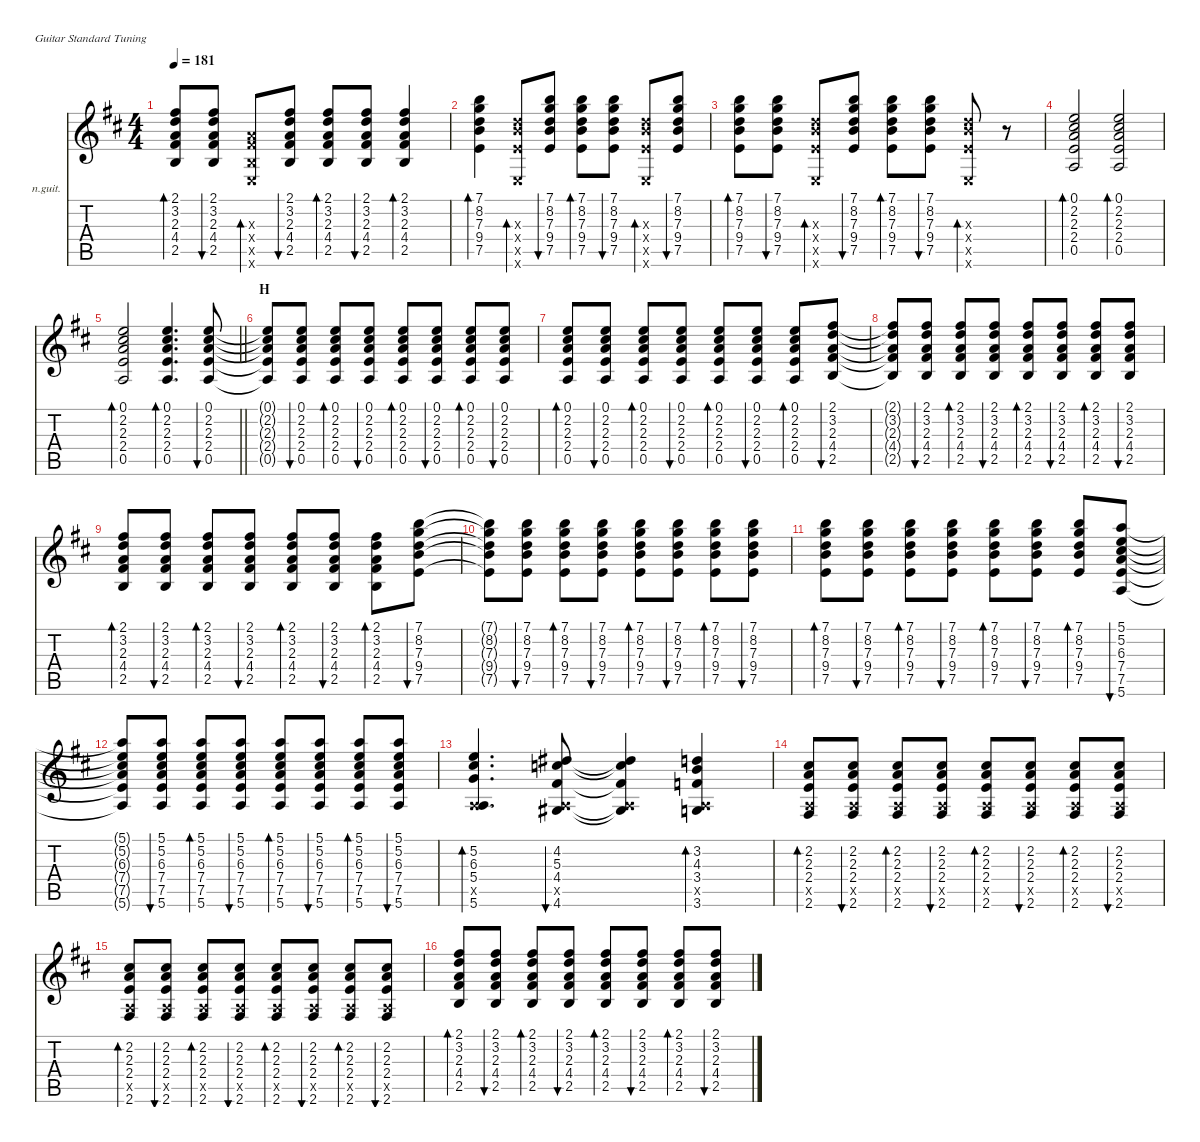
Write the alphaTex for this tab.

\hideDynamics
\bracketExtendMode nobrackets
\firstSystemTrackNameOrientation horizontal
\otherSystemsTrackNameOrientation horizontal
\track ("A.Guitar 1" "n.guit.") {instrument acousticguitarnylon}
\staff {score tabs}
\tuning (E4 B3 G3 D3 A2 E2)
\ts (4 4)
\tempo 181
\clef g2
\ks d
(2.1{acc #} 3.2{acc forcenatural} 2.3{acc forcenatural} 4.4{acc #} 2.5{acc forcenatural}).8{bd 30 dy f} (2.1{acc #} 3.2{acc forcenatural} 2.3{acc forcenatural} 4.4{acc #} 2.5{acc forcenatural}).8{bu 30} (2.3{x acc forcenatural} 4.4{x acc #} 2.5{x acc forcenatural} 0.6{x acc forcenatural}).8{bd 30} (2.1{acc #} 3.2{acc forcenatural} 2.3{acc forcenatural} 4.4{acc #} 2.5{acc forcenatural}).8{bu 30} (2.1{acc #} 3.2{acc forcenatural} 2.3{acc forcenatural} 4.4{acc #} 2.5{acc forcenatural}).8{bd 30} (2.1{acc #} 3.2{acc forcenatural} 2.3{acc forcenatural} 4.4{acc #} 2.5{acc forcenatural}).8{bu 30} (2.1{acc #} 3.2{acc forcenatural} 2.3{acc forcenatural} 4.4{acc #} 2.5{acc forcenatural}).4{bd 30} |
(7.1{acc forcenatural} 8.2{acc forcenatural} 7.3{acc forcenatural} 9.4{acc forcenatural} 7.5{acc forcenatural}).4{bd 30} (7.3{x acc forcenatural} 9.4{x acc forcenatural} 7.5{x acc forcenatural} 0.6{x acc forcenatural}).8{bd 30} (7.1{acc forcenatural} 8.2{acc forcenatural} 7.3{acc forcenatural} 9.4{acc forcenatural} 7.5{acc forcenatural}).8{bu 30} (7.1{acc forcenatural} 8.2{acc forcenatural} 7.3{acc forcenatural} 9.4{acc forcenatural} 7.5{acc forcenatural}).8{bd 30} (7.1{acc forcenatural} 8.2{acc forcenatural} 7.3{acc forcenatural} 9.4{acc forcenatural} 7.5{acc forcenatural}).8{bu 30} (7.3{x acc forcenatural} 9.4{x acc forcenatural} 7.5{x acc forcenatural} 0.6{x acc forcenatural}).8{bd 30} (7.1{acc forcenatural} 8.2{acc forcenatural} 7.3{acc forcenatural} 9.4{acc forcenatural} 7.5{acc forcenatural}).8{bu 30} |
(7.1{acc forcenatural} 8.2{acc forcenatural} 7.3{acc forcenatural} 9.4{acc forcenatural} 7.5{acc forcenatural}).8{bd 30} (7.1{acc forcenatural} 8.2{acc forcenatural} 7.3{acc forcenatural} 9.4{acc forcenatural} 7.5{acc forcenatural}).8{bu 30} (7.3{x acc forcenatural} 9.4{x acc forcenatural} 7.5{x acc forcenatural} 0.6{x acc forcenatural}).8{bd 30} (7.1{acc forcenatural} 8.2{acc forcenatural} 7.3{acc forcenatural} 9.4{acc forcenatural} 7.5{acc forcenatural}).8{bu 30} (7.1{acc forcenatural} 8.2{acc forcenatural} 7.3{acc forcenatural} 9.4{acc forcenatural} 7.5{acc forcenatural}).8{bd 30} (7.1{acc forcenatural} 8.2{acc forcenatural} 7.3{acc forcenatural} 9.4{acc forcenatural} 7.5{acc forcenatural}).8{bu 30} (7.3{x acc forcenatural} 9.4{x acc forcenatural} 7.5{x acc forcenatural} 0.6{x acc forcenatural}).8{bd 30} r.8 |
(0.1{acc forcenatural} 2.2{acc #} 2.3{acc forcenatural} 2.4{acc forcenatural} 0.5{acc forcenatural}).2{bd 30} (0.1{acc forcenatural} 2.2{acc #} 2.3{acc forcenatural} 2.4{acc forcenatural} 0.5{acc forcenatural}).2{bd 30} |
\barLineRight lightlight
(0.1{acc forcenatural} 2.2{acc #} 2.3{acc forcenatural} 2.4{acc forcenatural} 0.5{acc forcenatural}).2{bd 30} (0.1{acc forcenatural} 2.2{acc #} 2.3{acc forcenatural} 2.4{acc forcenatural} 0.5{acc forcenatural}).4{d bd 30} (0.1{acc forcenatural} 2.2{acc #} 2.3{acc forcenatural} 2.4{acc forcenatural} 0.5{acc forcenatural}).8{bu 30} |
\section ("" "H")
(0.1{t acc forcenatural} 2.2{t acc #} 2.3{t acc forcenatural} 2.4{t acc forcenatural} 0.5{t acc forcenatural}).8 (0.1{acc forcenatural} 2.2{acc #} 2.3{acc forcenatural} 2.4{acc forcenatural} 0.5{acc forcenatural}).8{bu 30} (0.1{acc forcenatural} 2.2{acc #} 2.3{acc forcenatural} 2.4{acc forcenatural} 0.5{acc forcenatural}).8{bd 30} (0.1{acc forcenatural} 2.2{acc #} 2.3{acc forcenatural} 2.4{acc forcenatural} 0.5{acc forcenatural}).8{bu 30} (0.1{acc forcenatural} 2.2{acc #} 2.3{acc forcenatural} 2.4{acc forcenatural} 0.5{acc forcenatural}).8{bd 30} (0.1{acc forcenatural} 2.2{acc #} 2.3{acc forcenatural} 2.4{acc forcenatural} 0.5{acc forcenatural}).8{bu 30} (0.1{acc forcenatural} 2.2{acc #} 2.3{acc forcenatural} 2.4{acc forcenatural} 0.5{acc forcenatural}).8{bd 30} (0.1{acc forcenatural} 2.2{acc #} 2.3{acc forcenatural} 2.4{acc forcenatural} 0.5{acc forcenatural}).8{bu 30} |
(0.1{acc forcenatural} 2.2{acc #} 2.3{acc forcenatural} 2.4{acc forcenatural} 0.5{acc forcenatural}).8{bd 30} (0.1{acc forcenatural} 2.2{acc #} 2.3{acc forcenatural} 2.4{acc forcenatural} 0.5{acc forcenatural}).8{bu 30} (0.1{acc forcenatural} 2.2{acc #} 2.3{acc forcenatural} 2.4{acc forcenatural} 0.5{acc forcenatural}).8{bd 30} (0.1{acc forcenatural} 2.2{acc #} 2.3{acc forcenatural} 2.4{acc forcenatural} 0.5{acc forcenatural}).8{bu 30} (0.1{acc forcenatural} 2.2{acc #} 2.3{acc forcenatural} 2.4{acc forcenatural} 0.5{acc forcenatural}).8{bd 30} (0.1{acc forcenatural} 2.2{acc #} 2.3{acc forcenatural} 2.4{acc forcenatural} 0.5{acc forcenatural}).8{bu 30} (0.1{acc forcenatural} 2.2{acc #} 2.3{acc forcenatural} 2.4{acc forcenatural} 0.5{acc forcenatural}).8{bd 30} (2.1{acc #} 3.2{acc forcenatural} 2.3{acc forcenatural} 4.4{acc #} 2.5{acc forcenatural}).8{bu 30} |
(2.1{t acc #} 3.2{t acc forcenatural} 2.3{t acc forcenatural} 4.4{t acc #} 2.5{t acc forcenatural}).8 (2.1{acc #} 3.2{acc forcenatural} 2.3{acc forcenatural} 4.4{acc #} 2.5{acc forcenatural}).8{bu 30} (2.1{acc #} 3.2{acc forcenatural} 2.3{acc forcenatural} 4.4{acc #} 2.5{acc forcenatural}).8{bd 30} (2.1{acc #} 3.2{acc forcenatural} 2.3{acc forcenatural} 4.4{acc #} 2.5{acc forcenatural}).8{bu 30} (2.1{acc #} 3.2{acc forcenatural} 2.3{acc forcenatural} 4.4{acc #} 2.5{acc forcenatural}).8{bd 30} (2.1{acc #} 3.2{acc forcenatural} 2.3{acc forcenatural} 4.4{acc #} 2.5{acc forcenatural}).8{bu 30} (2.1{acc #} 3.2{acc forcenatural} 2.3{acc forcenatural} 4.4{acc #} 2.5{acc forcenatural}).8{bd 30} (2.1{acc #} 3.2{acc forcenatural} 2.3{acc forcenatural} 4.4{acc #} 2.5{acc forcenatural}).8{bu 30} |
(2.1{acc #} 3.2{acc forcenatural} 2.3{acc forcenatural} 4.4{acc #} 2.5{acc forcenatural}).8{bd 30} (2.1{acc #} 3.2{acc forcenatural} 2.3{acc forcenatural} 4.4{acc #} 2.5{acc forcenatural}).8{bu 30} (2.1{acc #} 3.2{acc forcenatural} 2.3{acc forcenatural} 4.4{acc #} 2.5{acc forcenatural}).8{bd 30} (2.1{acc #} 3.2{acc forcenatural} 2.3{acc forcenatural} 4.4{acc #} 2.5{acc forcenatural}).8{bu 30} (2.1{acc #} 3.2{acc forcenatural} 2.3{acc forcenatural} 4.4{acc #} 2.5{acc forcenatural}).8{bd 30} (2.1{acc #} 3.2{acc forcenatural} 2.3{acc forcenatural} 4.4{acc #} 2.5{acc forcenatural}).8{bu 30} (2.1{acc #} 3.2{acc forcenatural} 2.3{acc forcenatural} 4.4{acc #} 2.5{acc forcenatural}).8{bd 30} (7.1{acc forcenatural} 8.2{acc forcenatural} 7.3{acc forcenatural} 9.4{acc forcenatural} 7.5{acc forcenatural}).8{bu 30} |
(7.1{t acc forcenatural} 8.2{t acc forcenatural} 7.3{t acc forcenatural} 9.4{t acc forcenatural} 7.5{t acc forcenatural}).8 (7.1{acc forcenatural} 8.2{acc forcenatural} 7.3{acc forcenatural} 9.4{acc forcenatural} 7.5{acc forcenatural}).8{bu 30} (7.1{acc forcenatural} 8.2{acc forcenatural} 7.3{acc forcenatural} 9.4{acc forcenatural} 7.5{acc forcenatural}).8{bd 30} (7.1{acc forcenatural} 8.2{acc forcenatural} 7.3{acc forcenatural} 9.4{acc forcenatural} 7.5{acc forcenatural}).8{bu 30} (7.1{acc forcenatural} 8.2{acc forcenatural} 7.3{acc forcenatural} 9.4{acc forcenatural} 7.5{acc forcenatural}).8{bd 30} (7.1{acc forcenatural} 8.2{acc forcenatural} 7.3{acc forcenatural} 9.4{acc forcenatural} 7.5{acc forcenatural}).8{bu 30} (7.1{acc forcenatural} 8.2{acc forcenatural} 7.3{acc forcenatural} 9.4{acc forcenatural} 7.5{acc forcenatural}).8{bd 30} (7.1{acc forcenatural} 8.2{acc forcenatural} 7.3{acc forcenatural} 9.4{acc forcenatural} 7.5{acc forcenatural}).8{bu 30} |
(7.1{acc forcenatural} 8.2{acc forcenatural} 7.3{acc forcenatural} 9.4{acc forcenatural} 7.5{acc forcenatural}).8{bd 30} (7.1{acc forcenatural} 8.2{acc forcenatural} 7.3{acc forcenatural} 9.4{acc forcenatural} 7.5{acc forcenatural}).8{bu 30} (7.1{acc forcenatural} 8.2{acc forcenatural} 7.3{acc forcenatural} 9.4{acc forcenatural} 7.5{acc forcenatural}).8{bd 30} (7.1{acc forcenatural} 8.2{acc forcenatural} 7.3{acc forcenatural} 9.4{acc forcenatural} 7.5{acc forcenatural}).8{bu 30} (7.1{acc forcenatural} 8.2{acc forcenatural} 7.3{acc forcenatural} 9.4{acc forcenatural} 7.5{acc forcenatural}).8{bd 30} (7.1{acc forcenatural} 8.2{acc forcenatural} 7.3{acc forcenatural} 9.4{acc forcenatural} 7.5{acc forcenatural}).8{bu 30} (7.1{acc forcenatural} 8.2{acc forcenatural} 7.3{acc forcenatural} 9.4{acc forcenatural} 7.5{acc forcenatural}).8{bd 30} (5.1{acc forcenatural} 5.2{acc forcenatural} 6.3{acc #} 7.4{acc forcenatural} 7.5{acc forcenatural} 5.6{acc forcenatural}).8{bu 30} |
(5.1{t acc forcenatural} 5.2{t acc forcenatural} 6.3{t acc #} 7.4{t acc forcenatural} 7.5{t acc forcenatural} 5.6{t acc forcenatural}).8 (5.1{acc forcenatural} 5.2{acc forcenatural} 6.3{acc #} 7.4{acc forcenatural} 7.5{acc forcenatural} 5.6{acc forcenatural}).8{bu 30} (5.1{acc forcenatural} 5.2{acc forcenatural} 6.3{acc #} 7.4{acc forcenatural} 7.5{acc forcenatural} 5.6{acc forcenatural}).8{bd 30} (5.1{acc forcenatural} 5.2{acc forcenatural} 6.3{acc #} 7.4{acc forcenatural} 7.5{acc forcenatural} 5.6{acc forcenatural}).8{bu 30} (5.1{acc forcenatural} 5.2{acc forcenatural} 6.3{acc #} 7.4{acc forcenatural} 7.5{acc forcenatural} 5.6{acc forcenatural}).8{bd 30} (5.1{acc forcenatural} 5.2{acc forcenatural} 6.3{acc #} 7.4{acc forcenatural} 7.5{acc forcenatural} 5.6{acc forcenatural}).8{bu 30} (5.1{acc forcenatural} 5.2{acc forcenatural} 6.3{acc #} 7.4{acc forcenatural} 7.5{acc forcenatural} 5.6{acc forcenatural}).8{bd 30} (5.1{acc forcenatural} 5.2{acc forcenatural} 6.3{acc #} 7.4{acc forcenatural} 7.5{acc forcenatural} 5.6{acc forcenatural}).8{bu 30} |
(5.2{acc forcenatural} 6.3{acc #} 5.4{acc forcenatural} 0.5{x acc forcenatural} 5.6{acc forcenatural}).4{d bd 30} (4.2{acc #} 5.3{acc forcenatural} 4.4{acc #} 0.5{x acc forcenatural} 4.6{acc #}).8{bu 30} (4.2{t acc #} 5.3{t acc forcenatural} 4.4{t acc #} 0.5{x t acc forcenatural} 4.6{t acc #}).4 (3.2{acc forcenatural} 4.3{acc forcenatural} 3.4{acc forcenatural} 0.5{x acc forcenatural} 3.6{acc forcenatural}).4{bd 30} |
(2.2{acc #} 2.3{acc forcenatural} 2.4{acc forcenatural} 0.5{x acc forcenatural} 2.6{acc #}).8{bd 30} (2.2{acc #} 2.3{acc forcenatural} 2.4{acc forcenatural} 0.5{x acc forcenatural} 2.6{acc #}).8{bu 30} (2.2{acc #} 2.3{acc forcenatural} 2.4{acc forcenatural} 0.5{x acc forcenatural} 2.6{acc #}).8{bd 30} (2.2{acc #} 2.3{acc forcenatural} 2.4{acc forcenatural} 0.5{x acc forcenatural} 2.6{acc #}).8{bu 30} (2.2{acc #} 2.3{acc forcenatural} 2.4{acc forcenatural} 0.5{x acc forcenatural} 2.6{acc #}).8{bd 30} (2.2{acc #} 2.3{acc forcenatural} 2.4{acc forcenatural} 0.5{x acc forcenatural} 2.6{acc #}).8{bu 30} (2.2{acc #} 2.3{acc forcenatural} 2.4{acc forcenatural} 0.5{x acc forcenatural} 2.6{acc #}).8{bd 30} (2.2{acc #} 2.3{acc forcenatural} 2.4{acc forcenatural} 0.5{x acc forcenatural} 2.6{acc #}).8{bu 30} |
(2.2{acc #} 2.3{acc forcenatural} 2.4{acc forcenatural} 0.5{x acc forcenatural} 2.6{acc #}).8{bd 30} (2.2{acc #} 2.3{acc forcenatural} 2.4{acc forcenatural} 0.5{x acc forcenatural} 2.6{acc #}).8{bu 30} (2.2{acc #} 2.3{acc forcenatural} 2.4{acc forcenatural} 0.5{x acc forcenatural} 2.6{acc #}).8{bd 30} (2.2{acc #} 2.3{acc forcenatural} 2.4{acc forcenatural} 0.5{x acc forcenatural} 2.6{acc #}).8{bu 30} (2.2{acc #} 2.3{acc forcenatural} 2.4{acc forcenatural} 0.5{x acc forcenatural} 2.6{acc #}).8{bd 30} (2.2{acc #} 2.3{acc forcenatural} 2.4{acc forcenatural} 0.5{x acc forcenatural} 2.6{acc #}).8{bu 30} (2.2{acc #} 2.3{acc forcenatural} 2.4{acc forcenatural} 0.5{x acc forcenatural} 2.6{acc #}).8{bd 30} (2.2{acc #} 2.3{acc forcenatural} 2.4{acc forcenatural} 0.5{x acc forcenatural} 2.6{acc #}).8{bu 30} |
(2.1{acc #} 3.2{acc forcenatural} 2.3{acc forcenatural} 4.4{acc #} 2.5{acc forcenatural}).8{bd 30} (2.1{acc #} 3.2{acc forcenatural} 2.3{acc forcenatural} 4.4{acc #} 2.5{acc forcenatural}).8{bu 30} (2.1{acc #} 3.2{acc forcenatural} 2.3{acc forcenatural} 4.4{acc #} 2.5{acc forcenatural}).8{bd 30} (2.1{acc #} 3.2{acc forcenatural} 2.3{acc forcenatural} 4.4{acc #} 2.5{acc forcenatural}).8{bu 30} (2.1{acc #} 3.2{acc forcenatural} 2.3{acc forcenatural} 4.4{acc #} 2.5{acc forcenatural}).8{bd 30} (2.1{acc #} 3.2{acc forcenatural} 2.3{acc forcenatural} 4.4{acc #} 2.5{acc forcenatural}).8{bu 30} (2.1{acc #} 3.2{acc forcenatural} 2.3{acc forcenatural} 4.4{acc #} 2.5{acc forcenatural}).8{bd 30} (2.1{acc #} 3.2{acc forcenatural} 2.3{acc forcenatural} 4.4{acc #} 2.5{acc forcenatural}).8{bu 30}
